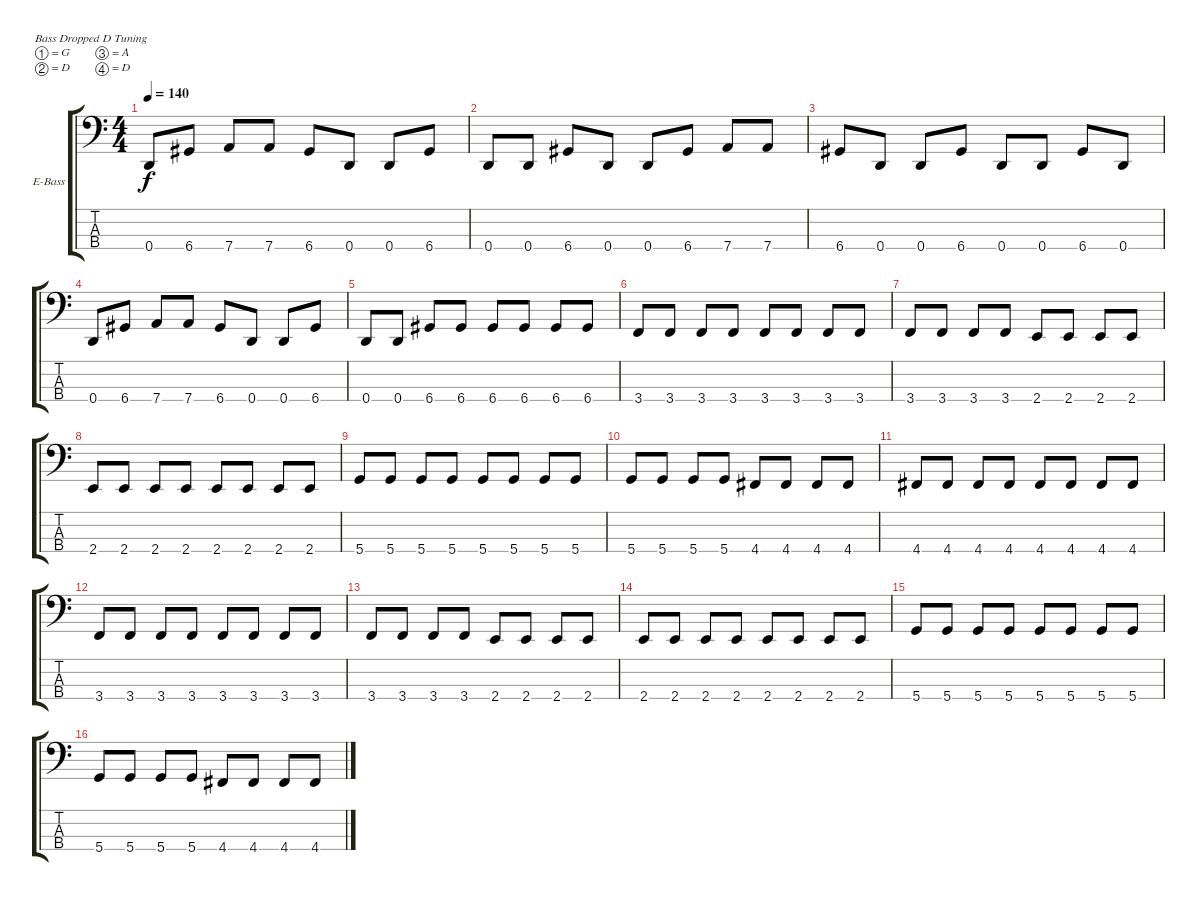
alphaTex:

\bracketExtendMode groupsimilarinstruments
\firstSystemTrackNameOrientation horizontal
\otherSystemsTrackNameOrientation horizontal
\track ("Bass guitar (Oliver)" "E-Bass") {instrument electricbassfinger}
\staff {score tabs}
\tuning (G2 D2 A1 D1)
\ts (4 4)
\tempo 140
\clef f4
\ks c
0.4.8{dy f} 6.4.8 7.4.8 7.4.8 6.4.8 0.4.8 0.4.8 6.4.8 |
0.4.8 0.4.8 6.4.8 0.4.8 0.4.8 6.4.8 7.4.8 7.4.8 |
6.4.8 0.4.8 0.4.8 6.4.8 0.4.8 0.4.8 6.4.8 0.4.8 |
0.4.8 6.4.8 7.4.8 7.4.8 6.4.8 0.4.8 0.4.8 6.4.8 |
0.4.8 0.4.8 6.4.8 6.4.8 6.4.8 6.4.8 6.4.8 6.4.8 |
3.4.8 3.4.8 3.4.8 3.4.8 3.4.8 3.4.8 3.4.8 3.4.8 |
3.4.8 3.4.8 3.4.8 3.4.8 2.4.8 2.4.8 2.4.8 2.4.8 |
2.4.8 2.4.8 2.4.8 2.4.8 2.4.8 2.4.8 2.4.8 2.4.8 |
5.4.8 5.4.8 5.4.8 5.4.8 5.4.8 5.4.8 5.4.8 5.4.8 |
5.4.8 5.4.8 5.4.8 5.4.8 4.4.8 4.4.8 4.4.8 4.4.8 |
4.4.8 4.4.8 4.4.8 4.4.8 4.4.8 4.4.8 4.4.8 4.4.8 |
3.4.8 3.4.8 3.4.8 3.4.8 3.4.8 3.4.8 3.4.8 3.4.8 |
3.4.8 3.4.8 3.4.8 3.4.8 2.4.8 2.4.8 2.4.8 2.4.8 |
2.4.8 2.4.8 2.4.8 2.4.8 2.4.8 2.4.8 2.4.8 2.4.8 |
5.4.8 5.4.8 5.4.8 5.4.8 5.4.8 5.4.8 5.4.8 5.4.8 |
5.4.8 5.4.8 5.4.8 5.4.8 4.4.8 4.4.8 4.4.8 4.4.8
